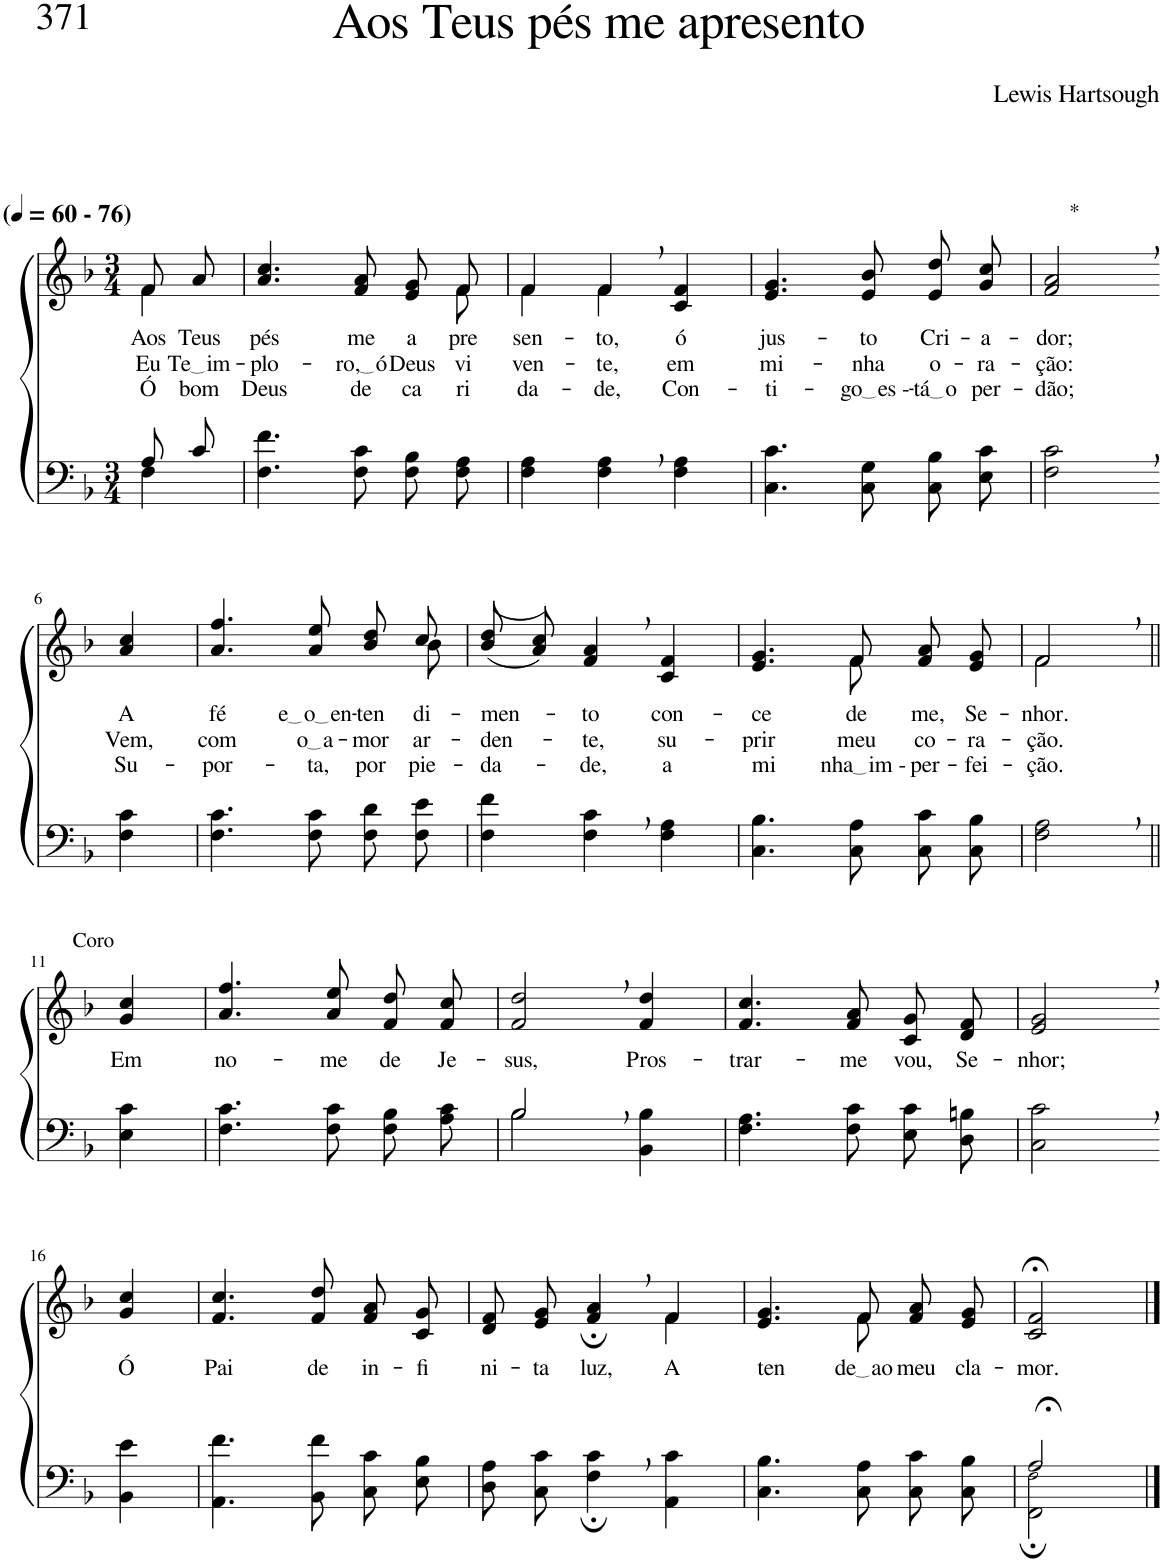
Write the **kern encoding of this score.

**kern	**kern	**text	**text	**text
*part2	*part1	*part1	*part1	*part1
*staff2	*staff1	*staff1	*staff1	*staff1
*I"Parte III e IV	*I"Parte I e II	*	*	*
*clefF4	*clefG2	*	*	*
*Trd1c2	*Trd1c2	*	*	*
*k[b-]	*k[b-]	*	*	*
*M3/4	*M3/4	*	*	*
*MM60	*MM60	*	*	*
=1	=1	=1	=1	=1
*^	*^	*	*	*
!	!	!LO:TX:a:B:t=(	!	!	!	!
!	!	!LO:TX:a:B:t=- 76)	!	!	!	!
!	!	!	!	!LO:LY:b	!LO:LY:b	!LO:LY:b
8A/L	4F\	8f/L	4f\	Aos	Eu	Ó
!	!	!	!	!LO:LY:b	!LO:LY:b	!LO:LY:b
8c/J	.	8a/J	.	Teus	Te im	bom
*v	*v	*	*	*	*	*
=2	=2	=2	=2	=2	=2
!	!	!	!LO:LY:b	!LO:LY:b	!LO:LY:b
4.F\ 4.f\	4.a/ 4.cc/	8ryy	pés	-plo-	Deus
!	!	!	!LO:LY:b	!LO:LY:b	!LO:LY:b
*	*v	*v	*	*	*
8F\ 8c\	8f/ 8a/	me	ro, ó	de
!	!	!LO:LY:b	!LO:LY:b	!LO:LY:b
8F\ 8B-\L	8e/ 8g/L	a-	Deus	ca-
*	*^	*	*	*
!	!	!	!LO:LY:b	!LO:LY:b	!LO:LY:b
8F\ 8A\J	8f/J	8f\	-pre-	vi-	-ri-
=3	=3	=3	=3	=3	=3
!	!	!	!LO:LY:b	!LO:LY:b	!LO:LY:b
4F\ 4A\	4f\	4f/	-sen-	-ven-	-da-
!	!	!	!LO:LY:b	!LO:LY:b	!LO:LY:b
4F\, 4A\,	4f,\	4f/	-to,	-te,	-de,
!	!	!	!LO:LY:b	!LO:LY:b	!LO:LY:b
4F\ 4A\	4ryy	4c/ 4f/	ó	em	Con-
=4	=4	=4	=4	=4	=4
!	!	!	!LO:LY:b	!LO:LY:b	!LO:LY:b
*	*v	*v	*	*	*
4.C\ 4.c\	4.e/ 4.g/	jus-	mi-	-ti-
!	!	!LO:LY:b	!LO:LY:b	!LO:LY:b
8C\ 8G\	8e/ 8b-/	-to	-nha	go es -
!	!	!LO:LY:b	!LO:LY:b	!LO:LY:b
8C\ 8B-\L	8e/ 8dd/L	Cri-	o-	tá o
!	!	!LO:LY:b	!LO:LY:b	!LO:LY:b
8E\ 8c\J	8g/ 8cc/J	-a-	-ra-	per-
=5	=5	=5	=5	=5
!	!LO:TX:a:t=*	!	!	!
!	!	!LO:LY:b	!LO:LY:b	!LO:LY:b
2F\, 2c\,	2f/, 2a/,	-dor;	-ção:	-dão;
!!LO:LB:g=z
=6-	=6-	=6-	=6-	=6-
!	!	!LO:LY:b	!LO:LY:b	!LO:LY:b
4F\ 4c\	4a/ 4cc/	A	Vem,	Su-
=7	=7	=7	=7	=7
!	!	!LO:LY:b	!LO:LY:b	!LO:LY:b
*	*^	*	*	*
4.F\ 4.c\	4.a/ 4.ff/	8ryy	fé	com	-por-
!	!	!	!LO:LY:b	!LO:LY:b	!LO:LY:b
*	*v	*v	*	*	*
8F\ 8c\	8a/ 8ee/	e o en	o a	-ta,
!	!	!LO:LY:b	!LO:LY:b	!LO:LY:b
8F\ 8d\L	8b-\ 8dd\L	-ten-	-mor	por
*	*^	*	*	*
!	!	!	!LO:LY:b	!LO:LY:b	!LO:LY:b
8F\ 8e\J	8cc\J	8b-\	-di-	ar-	pie-
=8	=8	=8	=8	=8	=8
!	!	!	!LO:LY:b	!LO:LY:b	!LO:LY:b
*	*v	*v	*	*	*
4F\ 4f\	((8b-\ 8dd\L	-men-	-den-	-da-
.	8a\ 8cc\J))	.	.	.
!	!	!LO:LY:b	!LO:LY:b	!LO:LY:b
4F\, 4c\,	4f/, 4a/,	-to	-te,	-de,
!	!	!LO:LY:b	!LO:LY:b	!LO:LY:b
4F\ 4A\	4c/ 4f/	con-	su-	a
=9	=9	=9	=9	=9
!	!	!LO:LY:b	!LO:LY:b	!LO:LY:b
*	*^	*	*	*
4.C\ 4.B-\	4.e/ 4.g/	4.ryy	-ce-	-prir	mi-
!	!	!	!LO:LY:b	!LO:LY:b	!LO:LY:b
8C\ 8A\	8f/	8f\	-de-	meu	nha im -
!	!	!	!LO:LY:b	!LO:LY:b	!LO:LY:b
8C\ 8c\L	8f/ 8a/L	4ryy	-me,	co-	-per-
!	!	!	!LO:LY:b	!LO:LY:b	!LO:LY:b
8C\ 8B-\J	8e/ 8g/J	.	Se-	-ra-	-fei-
=10	=10	=10	=10	=10	=10
!	!	!	!LO:LY:b	!LO:LY:b	!LO:LY:b
2F\, 2A\,	2f,\	2f/	-nhor.	-ção.	-ção.
!!LO:LB:g=z
=11||	=11||	=11||	=11||	=11||	=11||
!	!LO:TX:a:t=Coro	!	!	!	!
!	!	!	!LO:LY:b	!	!
*	*v	*v	*	*	*
4E\ 4c\	4g/ 4cc/	Em	.	.
=12	=12	=12	=12	=12
!	!	!LO:LY:b	!	!
4.F\ 4.c\	4.a/ 4.ff/	no-	.	.
!	!	!LO:LY:b	!	!
8F\ 8c\	8a/ 8ee/	-me	.	.
!	!	!LO:LY:b	!	!
8F\ 8B-\L	8f/ 8dd/L	de	.	.
!	!	!LO:LY:b	!	!
8A\ 8c\J	8f/ 8cc/J	Je-	.	.
=13	=13	=13	=13	=13
*^	*	*	*	*
!	!	!	!LO:LY:b	!	!
2B-,/	2B-\	2f/, 2dd/,	-sus,	.	.
!	!	!	!LO:LY:b	!	!
4ryy	4BB-\ 4B-\	4f/ 4dd/	Pros-	.	.
=14	=14	=14	=14	=14	=14
!	!	!	!LO:LY:b	!	!
*v	*v	*	*	*	*
4.F\ 4.A\	4.f/ 4.cc/	-trar-	.	.
!	!	!LO:LY:b	!	!
8F\ 8c\	8f/ 8a/	-me	.	.
!	!	!LO:LY:b	!	!
8E\ 8c\L	8c/ 8g/L	vou,	.	.
!	!	!LO:LY:b	!	!
8D\ 8Bn\J	8d/ 8f/J	Se-	.	.
=15	=15	=15	=15	=15
!	!	!LO:LY:b	!	!
2C\, 2c\,	2e/, 2g/,	-nhor;	.	.
!!LO:LB:g=z
=16-	=16-	=16-	=16-	=16-
!	!	!LO:LY:b	!	!
4BB-\ 4e\	4g/ 4cc/	Ó	.	.
=17	=17	=17	=17	=17
!	!	!LO:LY:b	!	!
4.AA\ 4.f\	4.f/ 4.cc/	Pai	.	.
!	!	!LO:LY:b	!	!
8BB-\ 8f\	8f/ 8dd/	de	.	.
!	!	!LO:LY:b	!	!
8C\ 8c\L	8f/ 8a/L	in-	.	.
!	!	!LO:LY:b	!	!
8E\ 8B-\J	8c/ 8g/J	-fi-	.	.
=18	=18	=18	=18	=18
*	*^	*	*	*
!	!	!	!LO:LY:b	!	!
8D\ 8A\L	2ryy	8d/ 8f/L	-ni-	.	.
!	!	!	!LO:LY:b	!	!
8C\ 8c\J	.	8e/ 8g/J	-ta	.	.
!	!	!	!LO:LY:b	!	!
4F\;, 4c\;,	.	4f/; 4a/;	luz,	.	.
!	!	!	!LO:LY:b	!	!
4AA\ 4c\	4f\	4f/	A	.	.
=19	=19	=19	=19	=19	=19
!	!	!	!LO:LY:b	!	!
4.C\ 4.B-\	4.e/ 4.g/	4.ryy	ten-	.	.
!	!	!	!LO:LY:b	!	!
8C\ 8A\	8f/	8f\	de ao	.	.
!	!	!	!LO:LY:b	!	!
8C\ 8c\L	8f/ 8a/L	4ryy	meu	.	.
!	!	!	!LO:LY:b	!	!
8C\ 8B-\J	8e/ 8g/J	.	cla-	.	.
*	*v	*v	*	*	*
=20	=20	=20	=20	=20
*^	*	*	*	*
!	!	!	!LO:LY:b	!	!
2A;</	2FF\; 2F!\;	2c/;< 2f/;<	-mor.	.	.
*v	*v	*	*	*	*
==	==	==	==	==
*-	*-	*-	*-	*-
